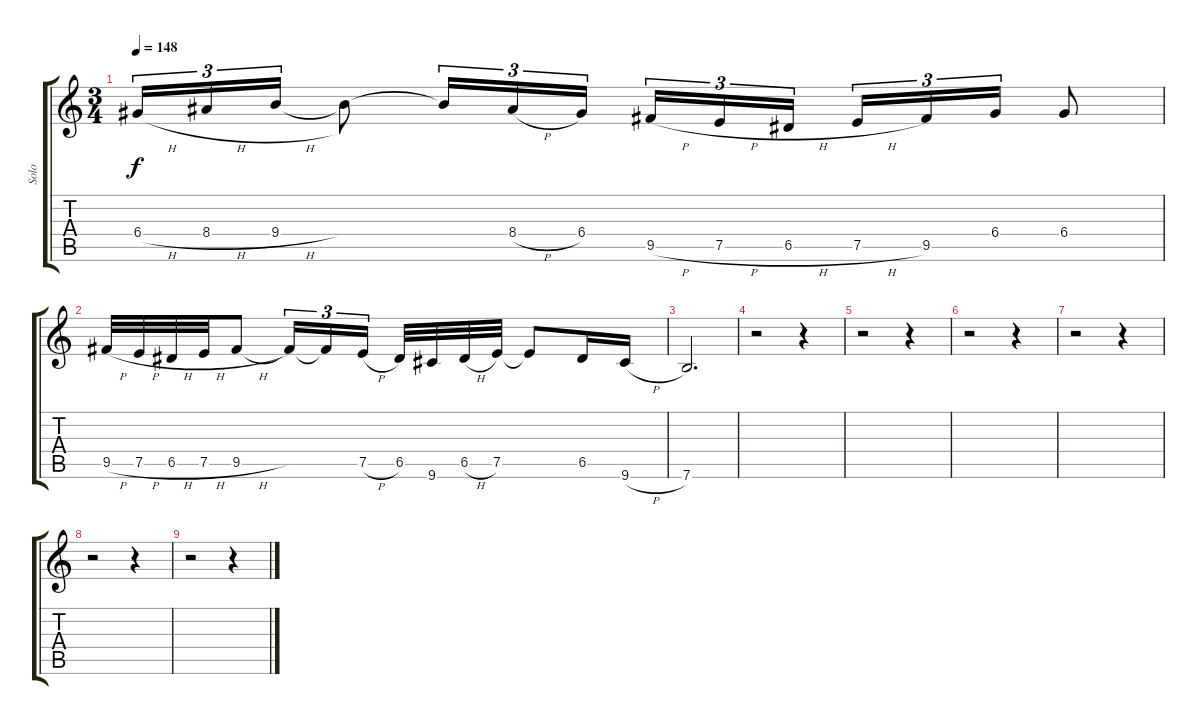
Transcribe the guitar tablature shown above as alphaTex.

\track ("Solo" "Solo") {instrument overdrivenguitar}
\staff {score tabs}
\tuning (E4 B3 G3 D3 A2 E2) {hide}
\ts (3 4)
\tempo 148
\clef g2
\ks c
6.4{h}.16{tu (3 2) dy f} 8.4{h}.16{tu (3 2)} 9.4{h}.16{tu (3 2)} 9.4{t}.8 9.4{t}.16{tu (3 2)} 8.4{h}.16{tu (3 2)} 6.4.16{tu (3 2)} 9.5{h}.16{tu (3 2)} 7.5{h}.16{tu (3 2)} 6.5{h}.16{tu (3 2)} 7.5{h}.16{tu (3 2)} 9.5.16{tu (3 2)} 6.4.16{tu (3 2)} 6.4.8 |
9.5{h}.32 7.5{h}.32 6.5{h}.32 7.5{h}.32 9.5{h}.8 9.5{t}.16{tu (3 2)} 9.5{t}.16{tu (3 2)} 7.5{h}.16{tu (3 2)} 6.5.32 9.6.32 6.5{h}.32 7.5.32 7.5{t}.8 6.5.16 9.6{h}.16 |
7.6.2{d} |
r.2 r.4 |
r.2 r.4 |
r.2 r.4 |
r.2 r.4 |
r.2 r.4 |
r.2 r.4
